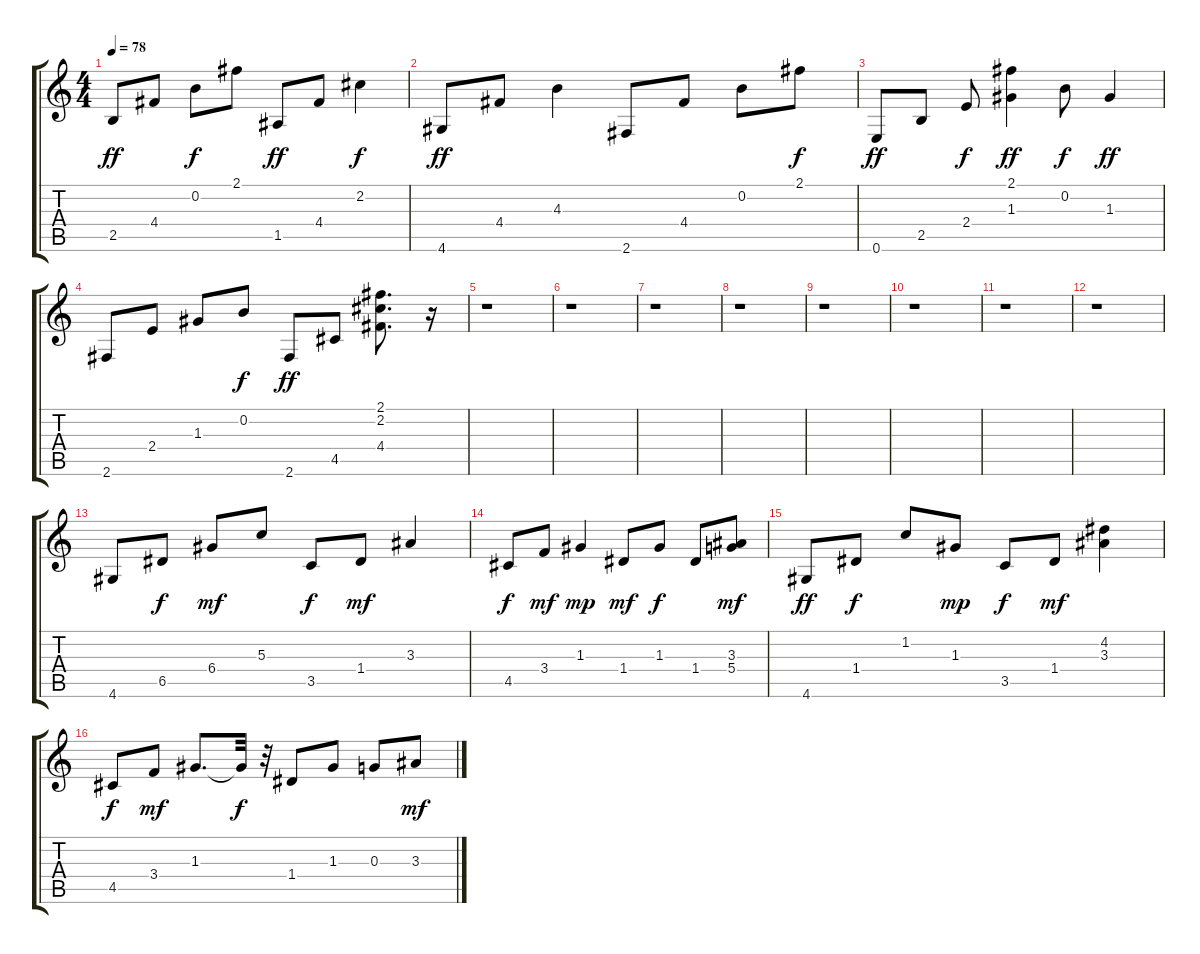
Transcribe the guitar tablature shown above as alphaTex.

\track "" {instrument electricguitarclean}
\staff {score tabs}
\tuning (E4 B3 G3 D3 A2 E2) {hide}
\ts (4 4)
\tempo 78
\clef g2
\ks c
2.5.8{dy ff} 4.4.8 0.2.8{dy f} 2.1.8 1.5.8{dy ff} 4.4.8 2.2.4{dy f} |
4.6.8{dy ff} 4.4.8 4.3.4 2.6.8 4.4.8 0.2.8 2.1.8{dy f} |
0.6.8{dy ff} 2.5.8 2.4.8{dy f} (2.1 1.3).4{dy ff} 0.2.8{dy f} 1.3.4{dy ff} |
2.6.8 2.4.8 1.3.8 0.2.8{dy f} 2.6.8{dy ff} 4.5.8 (2.1 2.2 4.4).8{d} r.16 |
r.1 |
r.1 |
r.1 |
r.1 |
r.1 |
r.1 |
r.1 |
r.1 |
4.6.8 6.5.8{dy f} 6.4.8{dy mf} 5.3.8 3.5.8{dy f} 1.4.8{dy mf} 3.3.4 |
4.5.8{dy f} 3.4.8{dy mf} 1.3.4{dy mp} 1.4.8{dy mf} 1.3.8{dy f} 1.4.8 (3.3 5.4).8{dy mf} |
4.6.8{dy ff} 1.4.8{dy f} 1.2.8 1.3.8{dy mp} 3.5.8{dy f} 1.4.8{dy mf} (4.2 3.3).4 |
4.5.8{dy f} 3.4.8{dy mf} 1.3.8{d} 1.3{t}.32{dy f} r.32 1.4.8 1.3.8 0.3.8 3.3.8{dy mf}
